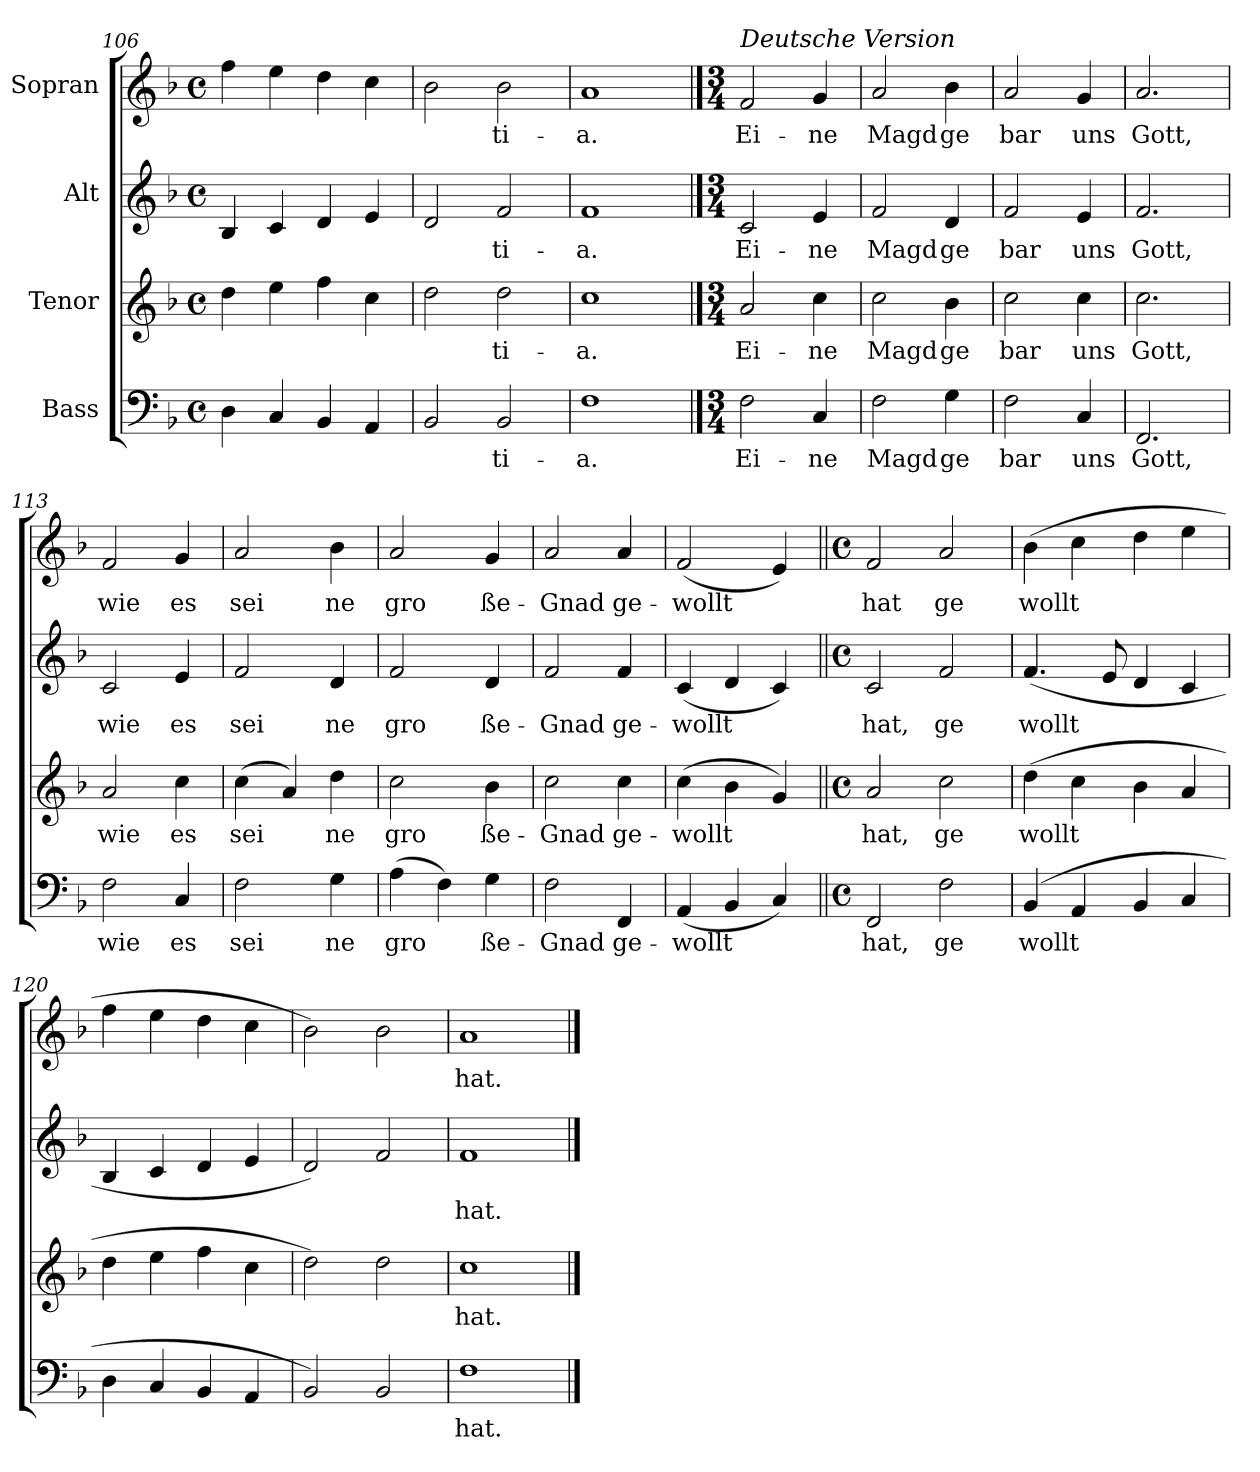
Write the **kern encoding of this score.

**kern	**text	**kern	**text	**kern	**text	**kern	**text
*part4	*part4	*part3	*part3	*part2	*part2	*part1	*part1
*staff4	*staff4	*staff3	*staff3	*staff2	*staff2	*staff1	*staff1
*I"Bass	*	*I"Tenor	*	*I"Alt	*	*I"Sopran	*
*clefF4	*	*clefG2	*	*clefG2	*	*clefG2	*
*k[b-]	*	*k[b-]	*	*k[b-]	*	*k[b-]	*
*F:	*	*F:	*	*F:	*	*F:	*
*M4/4	*	*M4/4	*	*M4/4	*	*M4/4	*
*met(c)	*	*met(c)	*	*met(c)	*	*met(c)	*
=106	=106	=106	=106	=106	=106	=106	=106
4D	.	4dd	.	4B-	.	4ff	.
4C	.	4ee	.	4c	.	4ee	.
4BB-	.	4ff	.	4d	.	4dd	.
4AA	.	4cc	.	4e	.	4cc	.
=107	=107	=107	=107	=107	=107	=107	=107
2BB-	.	2dd	.	2d	.	2b-	.
!	!LO:LY:b	!	!LO:LY:b	!	!LO:LY:b	!	!LO:LY:b
2BB-	ti-	2dd	ti-	2f	ti-	2b-	ti-
=108	=108	=108	=108	=108	=108	=108	=108
!	!LO:LY:b	!	!LO:LY:b	!	!LO:LY:b	!	!LO:LY:b
1F	-a.	1cc	-a.	1f	-a.	1a	-a.
!!LO:LB:g=z
==109	==109	==109	==109	==109	==109	==109	==109
*M3/4	*	*M3/4	*	*M3/4	*	*M3/4	*
!	!	!	!	!	!	!LO:TX:a:i:t=Deutsche Version	!
!	!LO:LY:b	!	!LO:LY:b	!	!LO:LY:b	!	!LO:LY:b
2F	Ei-	2a	Ei-	2c	Ei-	2f	Ei-
!	!LO:LY:b	!	!LO:LY:b	!	!LO:LY:b	!	!LO:LY:b
4C	-ne	4cc	-ne	4e	-ne	4g	-ne
=110	=110	=110	=110	=110	=110	=110	=110
!	!LO:LY:b	!	!LO:LY:b	!	!LO:LY:b	!	!LO:LY:b
2F	Magd	2cc	Magd	2f	Magd	2a	Magd
!	!LO:LY:b	!	!LO:LY:b	!	!LO:LY:b	!	!LO:LY:b
4G	ge	4b-	ge	4d	ge	4b-	ge
=111	=111	=111	=111	=111	=111	=111	=111
!	!LO:LY:b	!	!LO:LY:b	!	!LO:LY:b	!	!LO:LY:b
2F	bar	2cc	bar	2f	bar	2a	bar
!	!LO:LY:b	!	!LO:LY:b	!	!LO:LY:b	!	!LO:LY:b
4C	uns	4cc	uns	4e	uns	4g	uns
=112	=112	=112	=112	=112	=112	=112	=112
!	!LO:LY:b	!	!LO:LY:b	!	!LO:LY:b	!	!LO:LY:b
2.FF	Gott,	2.cc	Gott,	2.f	Gott,	2.a	Gott,
=113	=113	=113	=113	=113	=113	=113	=113
!	!LO:LY:b	!	!LO:LY:b	!	!LO:LY:b	!	!LO:LY:b
2F	wie	2a	wie	2c	wie	2f	wie
!	!LO:LY:b	!	!LO:LY:b	!	!LO:LY:b	!	!LO:LY:b
4C	es	4cc	es	4e	es	4g	es
=114	=114	=114	=114	=114	=114	=114	=114
!	!LO:LY:b	!	!LO:LY:b	!	!LO:LY:b	!	!LO:LY:b
2F	sei	(>4cc	sei	2f	sei	2a	sei
.	.	4a)	.	.	.	.	.
!	!LO:LY:b	!	!LO:LY:b	!	!LO:LY:b	!	!LO:LY:b
4G	ne	4dd	ne	4d	ne	4b-	ne
=115	=115	=115	=115	=115	=115	=115	=115
!	!LO:LY:b	!	!LO:LY:b	!	!LO:LY:b	!	!LO:LY:b
(>4A	gro	2cc	gro	2f	gro	2a	gro
4F)	.	.	.	.	.	.	.
!	!LO:LY:b	!	!LO:LY:b	!	!LO:LY:b	!	!LO:LY:b
4G	ße-	4b-	ße-	4d	ße-	4g	ße-
=116	=116	=116	=116	=116	=116	=116	=116
!	!LO:LY:b	!	!LO:LY:b	!	!LO:LY:b	!	!LO:LY:b
2F	-Gnad	2cc	-Gnad	2f	-Gnad	2a	-Gnad
!	!LO:LY:b	!	!LO:LY:b	!	!LO:LY:b	!	!LO:LY:b
4FF	ge-	4cc	ge-	4f	ge-	4a	ge-
!!LO:LB:g=z
=117	=117	=117	=117	=117	=117	=117	=117
!	!LO:LY:b	!	!LO:LY:b	!	!LO:LY:b	!	!LO:LY:b
(<4AA	-wollt	(>4cc	-wollt	(<4c	-wollt	(<2f	-wollt
4BB-	.	4b-	.	4d	.	.	.
4C)	.	4g)	.	4c)	.	4e)	.
=118||	=118||	=118||	=118||	=118||	=118||	=118||	=118||
*M4/4	*	*M4/4	*	*M4/4	*	*M4/4	*
*met(c)	*	*met(c)	*	*met(c)	*	*met(c)	*
!	!LO:LY:b	!	!LO:LY:b	!	!LO:LY:b	!	!LO:LY:b
2FF	hat,	2a	hat,	2c	hat,	2f	hat
!	!LO:LY:b	!	!LO:LY:b	!	!LO:LY:b	!	!LO:LY:b
2F	ge	2cc	ge	2f	ge	2a	ge
=119	=119	=119	=119	=119	=119	=119	=119
!	!LO:LY:b	!	!LO:LY:b	!	!LO:LY:b	!	!LO:LY:b
(>4BB-	wollt	(>4dd	wollt	(<4.f	wollt	(>4b-	wollt
4AA	.	4cc	.	.	.	4cc	.
.	.	.	.	8e	.	.	.
4BB-	.	4b-	.	4d	.	4dd	.
4C	.	4a	.	4c	.	4ee	.
=120	=120	=120	=120	=120	=120	=120	=120
4D	.	4dd	.	4B-	.	4ff	.
4C	.	4ee	.	4c	.	4ee	.
4BB-	.	4ff	.	4d	.	4dd	.
4AA	.	4cc	.	4e	.	4cc	.
=121	=121	=121	=121	=121	=121	=121	=121
2BB-)	.	2dd)	.	2d)	.	2b-)	.
2BB-	.	2dd	.	2f	.	2b-	.
=122	=122	=122	=122	=122	=122	=122	=122
!	!LO:LY:b	!	!LO:LY:b	!	!LO:LY:b	!	!LO:LY:b
1F	hat.	1cc	hat.	1f	hat.	1a	hat.
==	==	==	==	==	==	==	==
*-	*-	*-	*-	*-	*-	*-	*-
